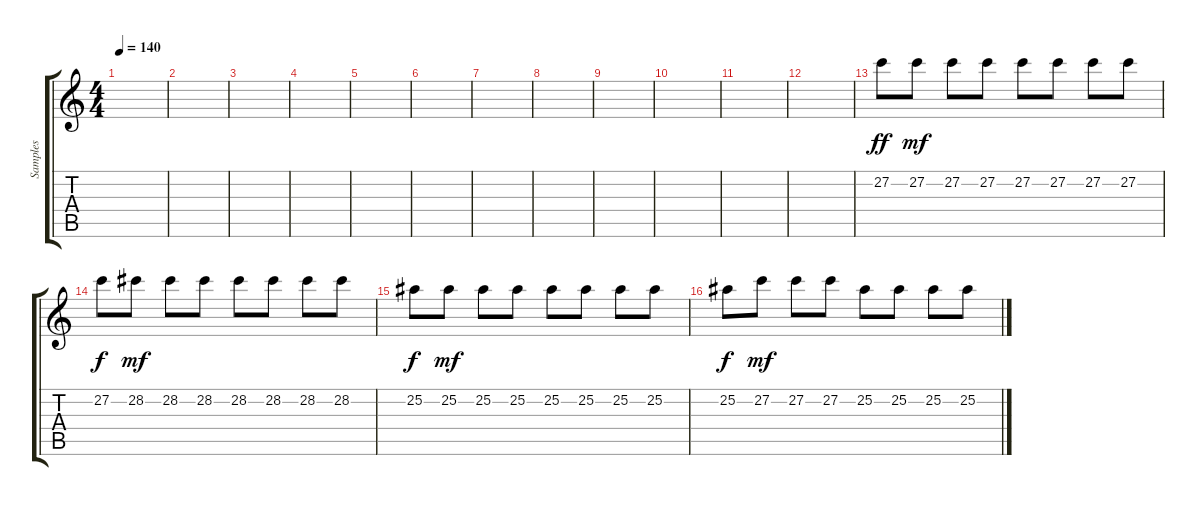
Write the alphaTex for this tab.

\track ("Samples" "Samples") {instrument xylophone}
\staff {score tabs}
\tuning (D4 A3 F3 C3 G2 C2) {hide}
\ts (4 4)
\tempo 140
\clef g2
\ks c
|
|
|
|
|
|
|
|
|
|
|
|
27.2.8{dy ff} 27.2.8{dy mf} 27.2.8 27.2.8 27.2.8 27.2.8 27.2.8 27.2.8 |
27.2.8{dy f} 28.2.8{dy mf} 28.2.8 28.2.8 28.2.8 28.2.8 28.2.8 28.2.8 |
25.2.8{dy f} 25.2.8{dy mf} 25.2.8 25.2.8 25.2.8 25.2.8 25.2.8 25.2.8 |
25.2.8{dy f} 27.2.8{dy mf} 27.2.8 27.2.8 25.2.8 25.2.8 25.2.8 25.2.8
